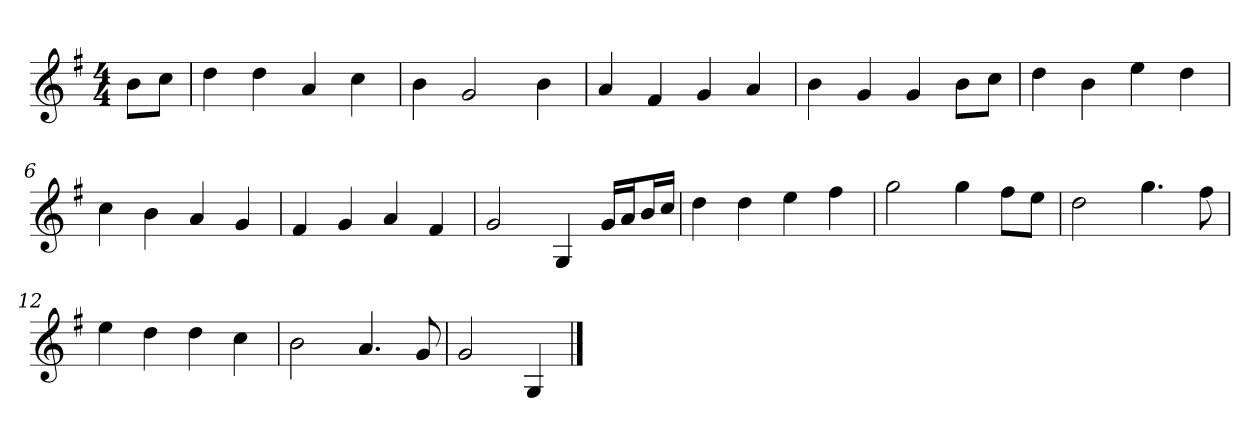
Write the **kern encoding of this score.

**kern
*part1
*staff1
*k[f#]
*M4/4
*MM120
=
8bL
8ccJ
=1
4dd
4dd
4a
4cc
=2
4b
2g
4b
=3
4a
4f#
4g
4a
=4
4b
4g
4g
8bL
8ccJ
=5
4dd
4b
4ee
4dd
=6
4cc
4b
4a
4g
=7
4f#
4g
4a
4f#
=8
2g
4G
16gLL
16aJ
16bL
16ccJJ
=9
4dd
4dd
4ee
4ff#
=10
2gg
4gg
8ff#L
8eeJ
=11
2dd
4.gg
8ff#
=12
4ee
4dd
4dd
4cc
=13
2b
4.a
8g
=14
2g
4G
==
*-
